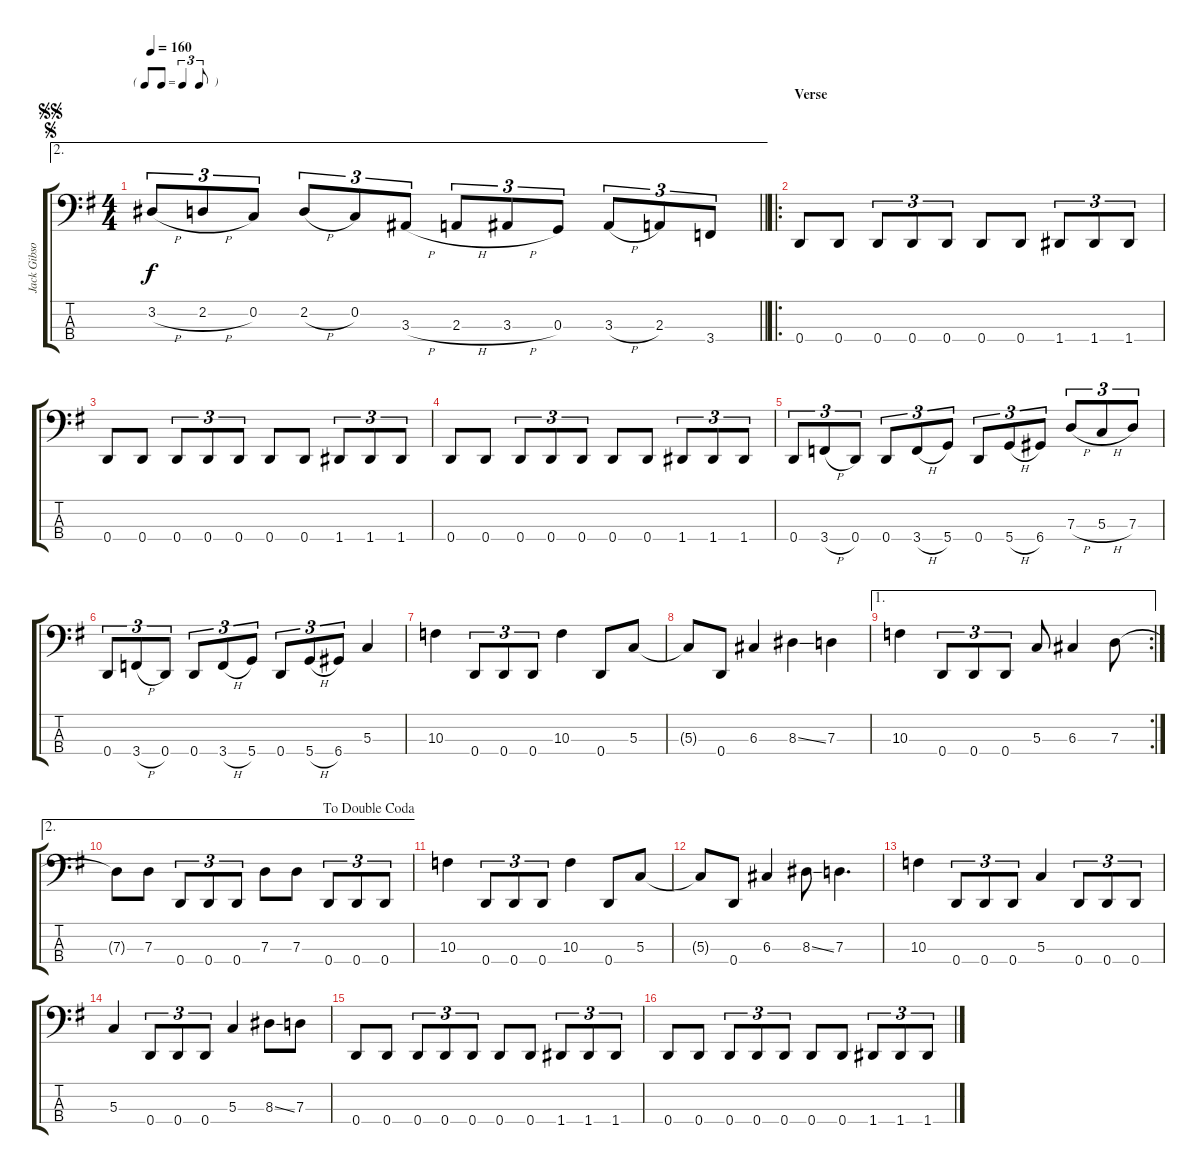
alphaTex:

\track ("Jack Gibson" "Jack Gibso") {instrument electricbassfinger}
\staff {score tabs}
\tuning (F2 C2 G1 D1) {hide}
\ae 2
\ts (4 4)
\tf triplet8th
\jump segno
\jump segnosegno
\tempo 160
\clef f4
\barLineRight lightlight
\ks g
3.2{h}.8{tu (3 2) dy f} 2.2{h}.8{tu (3 2)} 0.2.8{tu (3 2)} 2.2{h}.8{tu (3 2)} 0.2.8{tu (3 2)} 3.3{h}.8{tu (3 2)} 2.3{h}.8{tu (3 2)} 3.3{h}.8{tu (3 2)} 0.3.8{tu (3 2)} 3.3{h}.8{tu (3 2)} 2.3.8{tu (3 2)} 3.4.8{tu (3 2)} |
\ro
\section ("" "Verse")
0.4.8 0.4.8 0.4.8{tu (3 2)} 0.4.8{tu (3 2)} 0.4.8{tu (3 2)} 0.4.8 0.4.8 1.4.8{tu (3 2)} 1.4.8{tu (3 2)} 1.4.8{tu (3 2)} |
0.4.8 0.4.8 0.4.8{tu (3 2)} 0.4.8{tu (3 2)} 0.4.8{tu (3 2)} 0.4.8 0.4.8 1.4.8{tu (3 2)} 1.4.8{tu (3 2)} 1.4.8{tu (3 2)} |
0.4.8 0.4.8 0.4.8{tu (3 2)} 0.4.8{tu (3 2)} 0.4.8{tu (3 2)} 0.4.8 0.4.8 1.4.8{tu (3 2)} 1.4.8{tu (3 2)} 1.4.8{tu (3 2)} |
0.4.8{tu (3 2)} 3.4{h}.8{tu (3 2)} 0.4.8{tu (3 2)} 0.4.8{tu (3 2)} 3.4{h}.8{tu (3 2)} 5.4.8{tu (3 2)} 0.4.8{tu (3 2)} 5.4{h}.8{tu (3 2)} 6.4.8{tu (3 2)} 7.3{h}.8{tu (3 2)} 5.3{h}.8{tu (3 2)} 7.3.8{tu (3 2)} |
0.4.8{tu (3 2)} 3.4{h}.8{tu (3 2)} 0.4.8{tu (3 2)} 0.4.8{tu (3 2)} 3.4{h}.8{tu (3 2)} 5.4.8{tu (3 2)} 0.4.8{tu (3 2)} 5.4{h}.8{tu (3 2)} 6.4.8{tu (3 2)} 5.3.4 |
10.3.4 0.4.8{tu (3 2)} 0.4.8{tu (3 2)} 0.4.8{tu (3 2)} 10.3.4 0.4.8 5.3.8 |
5.3{t}.8 0.4.8 6.3.4 8.3{ss}.4 7.3.4 |
\ae 1
\rc 2
10.3.4 0.4.8{tu (3 2)} 0.4.8{tu (3 2)} 0.4.8{tu (3 2)} 5.3.8 6.3.4 7.3.8 |
\ae 2
\jump dadoublecoda
7.3{t}.8 7.3.8 0.4.8{tu (3 2)} 0.4.8{tu (3 2)} 0.4.8{tu (3 2)} 7.3.8 7.3.8 0.4.8{tu (3 2)} 0.4.8{tu (3 2)} 0.4.8{tu (3 2)} |
10.3.4 0.4.8{tu (3 2)} 0.4.8{tu (3 2)} 0.4.8{tu (3 2)} 10.3.4 0.4.8 5.3.8 |
5.3{t}.8 0.4.8 6.3.4 8.3{ss}.8 7.3.4{d} |
10.3.4 0.4.8{tu (3 2)} 0.4.8{tu (3 2)} 0.4.8{tu (3 2)} 5.3.4 0.4.8{tu (3 2)} 0.4.8{tu (3 2)} 0.4.8{tu (3 2)} |
5.3.4 0.4.8{tu (3 2)} 0.4.8{tu (3 2)} 0.4.8{tu (3 2)} 5.3.4 8.3{ss}.8 7.3.8 |
0.4.8 0.4.8 0.4.8{tu (3 2)} 0.4.8{tu (3 2)} 0.4.8{tu (3 2)} 0.4.8 0.4.8 1.4.8{tu (3 2)} 1.4.8{tu (3 2)} 1.4.8{tu (3 2)} |
0.4.8 0.4.8 0.4.8{tu (3 2)} 0.4.8{tu (3 2)} 0.4.8{tu (3 2)} 0.4.8 0.4.8 1.4.8{tu (3 2)} 1.4.8{tu (3 2)} 1.4.8{tu (3 2)}
